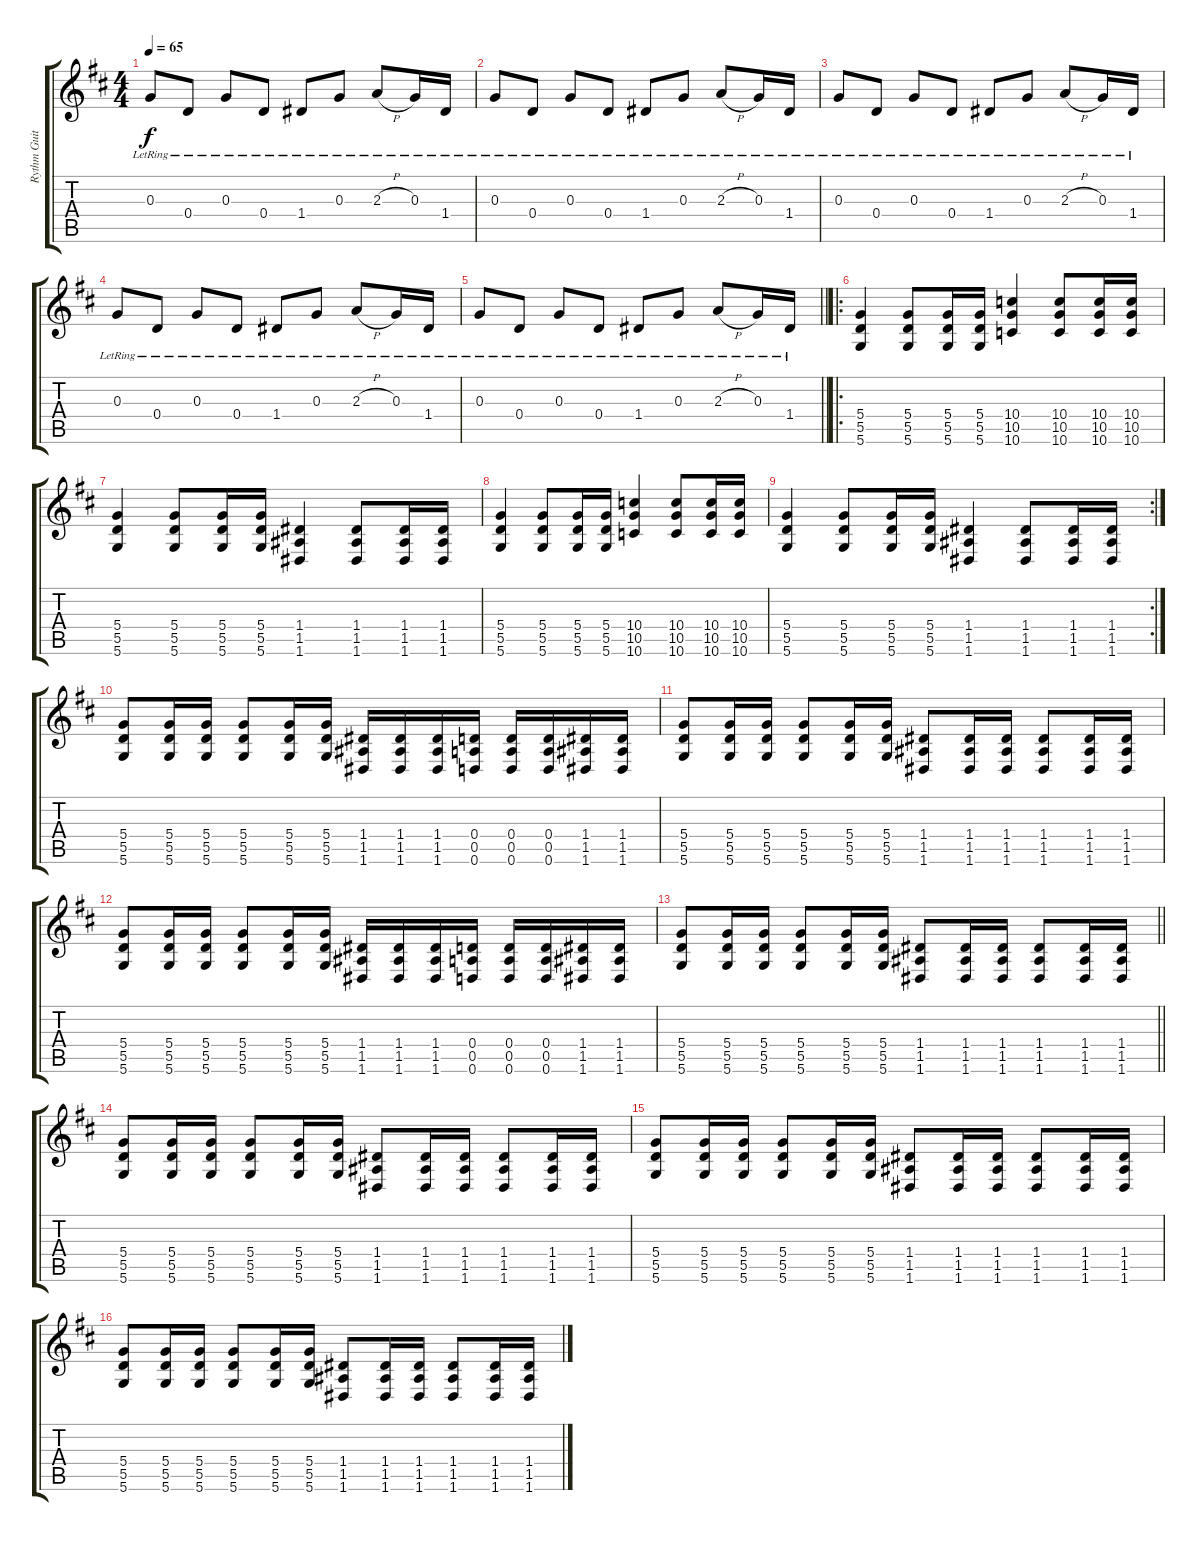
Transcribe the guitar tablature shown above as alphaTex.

\track ("Rythm Guitar" "Rythm Guit") {instrument distortionguitar}
\staff {score tabs}
\tuning (E4 B3 G3 D3 A2 D2) {hide}
\ts (4 4)
\tempo 65
\clef g2
\ks d
0.3{lr}.8{dy f} 0.4{lr}.8 0.3{lr}.8 0.4{lr}.8 1.4{lr}.8 0.3{lr}.8 2.3{h lr}.8 0.3{lr}.16 1.4{lr}.16 |
0.3{lr}.8 0.4{lr}.8 0.3{lr}.8 0.4{lr}.8 1.4{lr}.8 0.3{lr}.8 2.3{h lr}.8 0.3{lr}.16 1.4{lr}.16 |
0.3{lr}.8 0.4{lr}.8 0.3{lr}.8 0.4{lr}.8 1.4{lr}.8 0.3{lr}.8 2.3{h lr}.8 0.3{lr}.16 1.4{lr}.16 |
0.3{lr}.8 0.4{lr}.8 0.3{lr}.8 0.4{lr}.8 1.4{lr}.8 0.3{lr}.8 2.3{h lr}.8 0.3{lr}.16 1.4{lr}.16 |
\barLineRight lightlight
0.3{lr}.8 0.4{lr}.8 0.3{lr}.8 0.4{lr}.8 1.4{lr}.8 0.3{lr}.8 2.3{h lr}.8 0.3{lr}.16 1.4{lr}.16 |
\ro
(5.4 5.5 5.6).4{instrument distortionguitar} (5.4 5.5 5.6).8 (5.4 5.5 5.6).16 (5.4 5.5 5.6).16 (10.4 10.5 10.6).4 (10.4 10.5 10.6).8 (10.4 10.5 10.6).16 (10.4 10.5 10.6).16 |
(5.4 5.5 5.6).4 (5.4 5.5 5.6).8 (5.4 5.5 5.6).16 (5.4 5.5 5.6).16 (1.4 1.5 1.6).4 (1.4 1.5 1.6).8 (1.4 1.5 1.6).16 (1.4 1.5 1.6).16 |
(5.4 5.5 5.6).4 (5.4 5.5 5.6).8 (5.4 5.5 5.6).16 (5.4 5.5 5.6).16 (10.4 10.5 10.6).4 (10.4 10.5 10.6).8 (10.4 10.5 10.6).16 (10.4 10.5 10.6).16 |
\rc 2
(5.4 5.5 5.6).4 (5.4 5.5 5.6).8 (5.4 5.5 5.6).16 (5.4 5.5 5.6).16 (1.4 1.5 1.6).4 (1.4 1.5 1.6).8 (1.4 1.5 1.6).16 (1.4 1.5 1.6).16 |
(5.4 5.5 5.6).8 (5.4 5.5 5.6).16 (5.4 5.5 5.6).16 (5.4 5.5 5.6).8 (5.4 5.5 5.6).16 (5.4 5.5 5.6).16 (1.4 1.5 1.6).16 (1.4 1.5 1.6).16 (1.4 1.5 1.6).16 (0.4 0.5 0.6).16 (0.4 0.5 0.6).16 (0.4 0.5 0.6).16 (1.4 1.5 1.6).16 (1.4 1.5 1.6).16 |
(5.4 5.5 5.6).8 (5.4 5.5 5.6).16 (5.4 5.5 5.6).16 (5.4 5.5 5.6).8 (5.4 5.5 5.6).16 (5.4 5.5 5.6).16 (1.4 1.5 1.6).8 (1.4 1.5 1.6).16 (1.4 1.5 1.6).16 (1.4 1.5 1.6).8 (1.4 1.5 1.6).16 (1.4 1.5 1.6).16 |
(5.4 5.5 5.6).8 (5.4 5.5 5.6).16 (5.4 5.5 5.6).16 (5.4 5.5 5.6).8 (5.4 5.5 5.6).16 (5.4 5.5 5.6).16 (1.4 1.5 1.6).16 (1.4 1.5 1.6).16 (1.4 1.5 1.6).16 (0.4 0.5 0.6).16 (0.4 0.5 0.6).16 (0.4 0.5 0.6).16 (1.4 1.5 1.6).16 (1.4 1.5 1.6).16 |
\barLineRight lightlight
(5.4 5.5 5.6).8 (5.4 5.5 5.6).16 (5.4 5.5 5.6).16 (5.4 5.5 5.6).8 (5.4 5.5 5.6).16 (5.4 5.5 5.6).16 (1.4 1.5 1.6).8 (1.4 1.5 1.6).16 (1.4 1.5 1.6).16 (1.4 1.5 1.6).8 (1.4 1.5 1.6).16 (1.4 1.5 1.6).16 |
(5.4 5.5 5.6).8 (5.4 5.5 5.6).16 (5.4 5.5 5.6).16 (5.4 5.5 5.6).8 (5.4 5.5 5.6).16 (5.4 5.5 5.6).16 (1.4 1.5 1.6).8 (1.4 1.5 1.6).16 (1.4 1.5 1.6).16 (1.4 1.5 1.6).8 (1.4 1.5 1.6).16 (1.4 1.5 1.6).16 |
(5.4 5.5 5.6).8 (5.4 5.5 5.6).16 (5.4 5.5 5.6).16 (5.4 5.5 5.6).8 (5.4 5.5 5.6).16 (5.4 5.5 5.6).16 (1.4 1.5 1.6).8 (1.4 1.5 1.6).16 (1.4 1.5 1.6).16 (1.4 1.5 1.6).8 (1.4 1.5 1.6).16 (1.4 1.5 1.6).16 |
(5.4 5.5 5.6).8 (5.4 5.5 5.6).16 (5.4 5.5 5.6).16 (5.4 5.5 5.6).8 (5.4 5.5 5.6).16 (5.4 5.5 5.6).16 (1.4 1.5 1.6).8 (1.4 1.5 1.6).16 (1.4 1.5 1.6).16 (1.4 1.5 1.6).8 (1.4 1.5 1.6).16 (1.4 1.5 1.6).16
